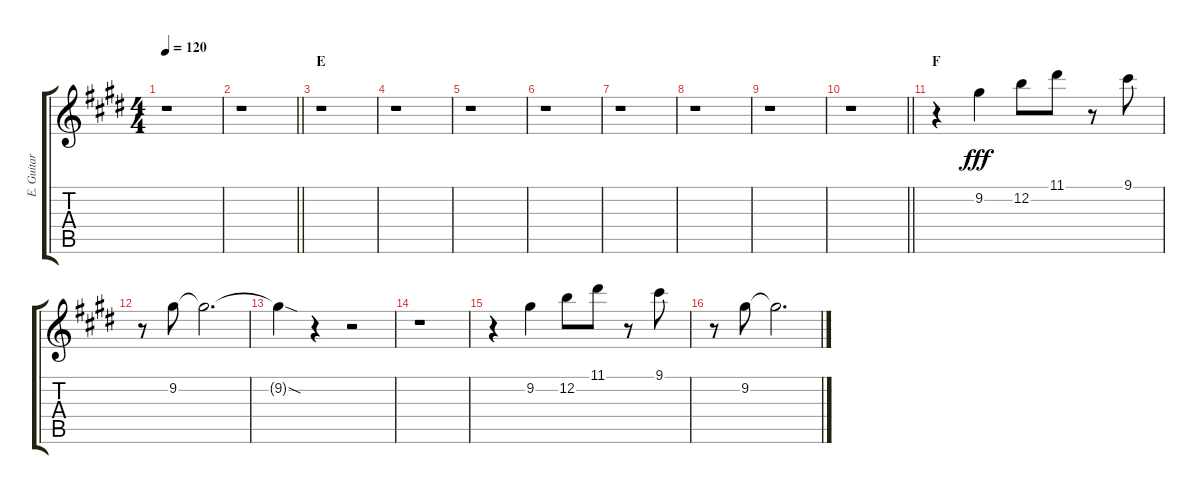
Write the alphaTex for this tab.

\track ("E. Guitar III" "E. Guitar ") {instrument overdrivenguitar}
\staff {score tabs}
\tuning (E4 B3 G3 D3 A2 E2) {hide}
\ts (4 4)
\tempo 120
\clef g2
\ks e
r.1{dy fff} |
\barLineRight lightlight
r.1 |
\section ("" "E")
r.1 |
r.1 |
r.1 |
r.1 |
r.1 |
r.1 |
r.1 |
\barLineRight lightlight
r.1 |
\section ("" "F")
r.4 9.2.4 12.2.8 11.1.8 r.8 9.1.8 |
r.8 9.2.8 9.2{t}.2{d} |
9.2{sod t}.4 r.4 r.2 |
r.1 |
r.4 9.2.4 12.2.8 11.1.8 r.8 9.1.8 |
r.8 9.2.8 9.2{t}.2{d}
